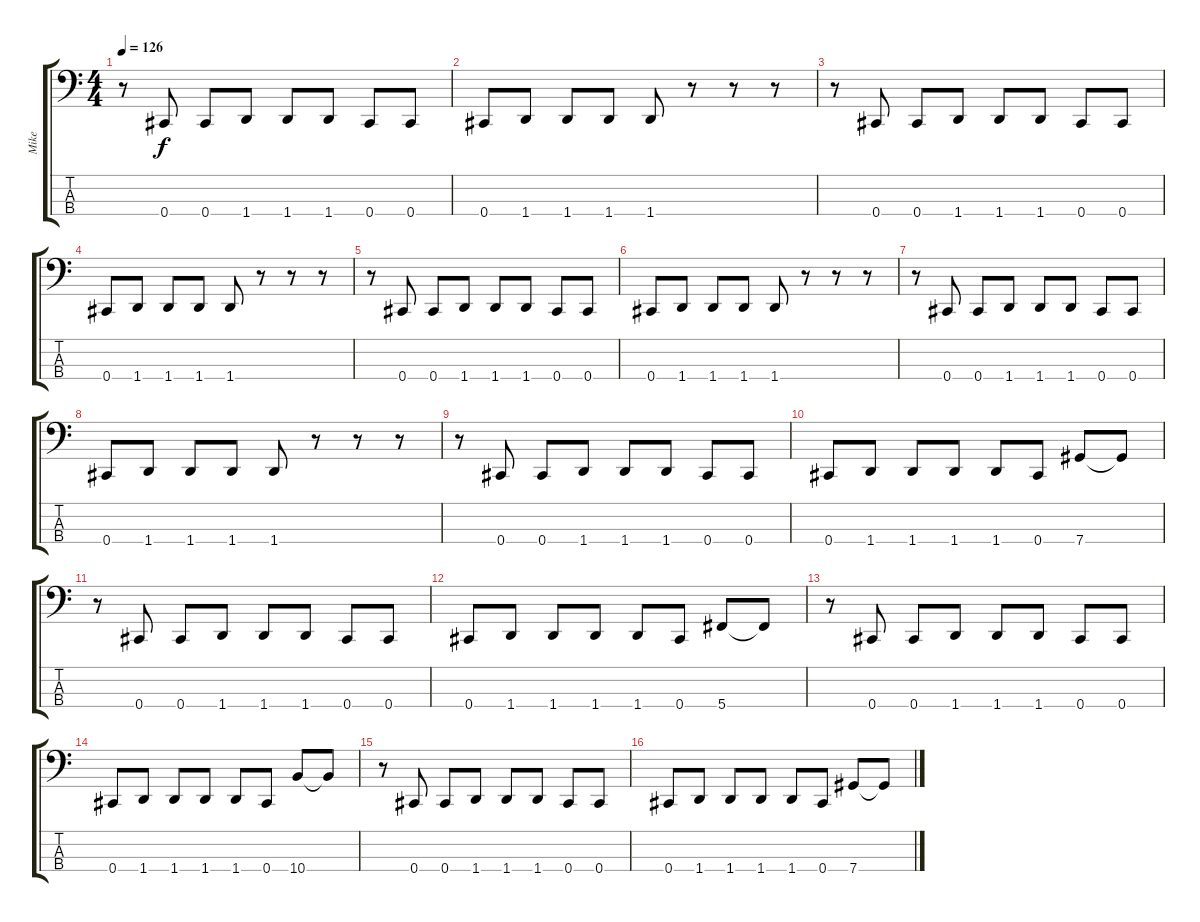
\track ("Mike" "Mike") {instrument electricbassfinger}
\staff {score tabs}
\tuning (F2 C2 G1 Db1) {hide}
\ts (4 4)
\tempo 126
\clef f4
\ks c
r.8{dy f} 0.4.8 0.4.8 1.4.8 1.4.8 1.4.8 0.4.8 0.4.8 |
0.4.8 1.4.8 1.4.8 1.4.8 1.4.8 r.8 r.8 r.8 |
r.8 0.4.8 0.4.8 1.4.8 1.4.8 1.4.8 0.4.8 0.4.8 |
0.4.8 1.4.8 1.4.8 1.4.8 1.4.8 r.8 r.8 r.8 |
r.8 0.4.8 0.4.8 1.4.8 1.4.8 1.4.8 0.4.8 0.4.8 |
0.4.8 1.4.8 1.4.8 1.4.8 1.4.8 r.8 r.8 r.8 |
r.8 0.4.8 0.4.8 1.4.8 1.4.8 1.4.8 0.4.8 0.4.8 |
0.4.8 1.4.8 1.4.8 1.4.8 1.4.8 r.8 r.8 r.8 |
r.8 0.4.8 0.4.8 1.4.8 1.4.8 1.4.8 0.4.8 0.4.8 |
0.4.8 1.4.8 1.4.8 1.4.8 1.4.8 0.4.8 7.4.8 7.4{t}.8 |
r.8 0.4.8 0.4.8 1.4.8 1.4.8 1.4.8 0.4.8 0.4.8 |
0.4.8 1.4.8 1.4.8 1.4.8 1.4.8 0.4.8 5.4.8 5.4{t}.8 |
r.8 0.4.8 0.4.8 1.4.8 1.4.8 1.4.8 0.4.8 0.4.8 |
0.4.8 1.4.8 1.4.8 1.4.8 1.4.8 0.4.8 10.4.8 10.4{t}.8 |
r.8 0.4.8 0.4.8 1.4.8 1.4.8 1.4.8 0.4.8 0.4.8 |
0.4.8 1.4.8 1.4.8 1.4.8 1.4.8 0.4.8 7.4.8 7.4{t}.8
